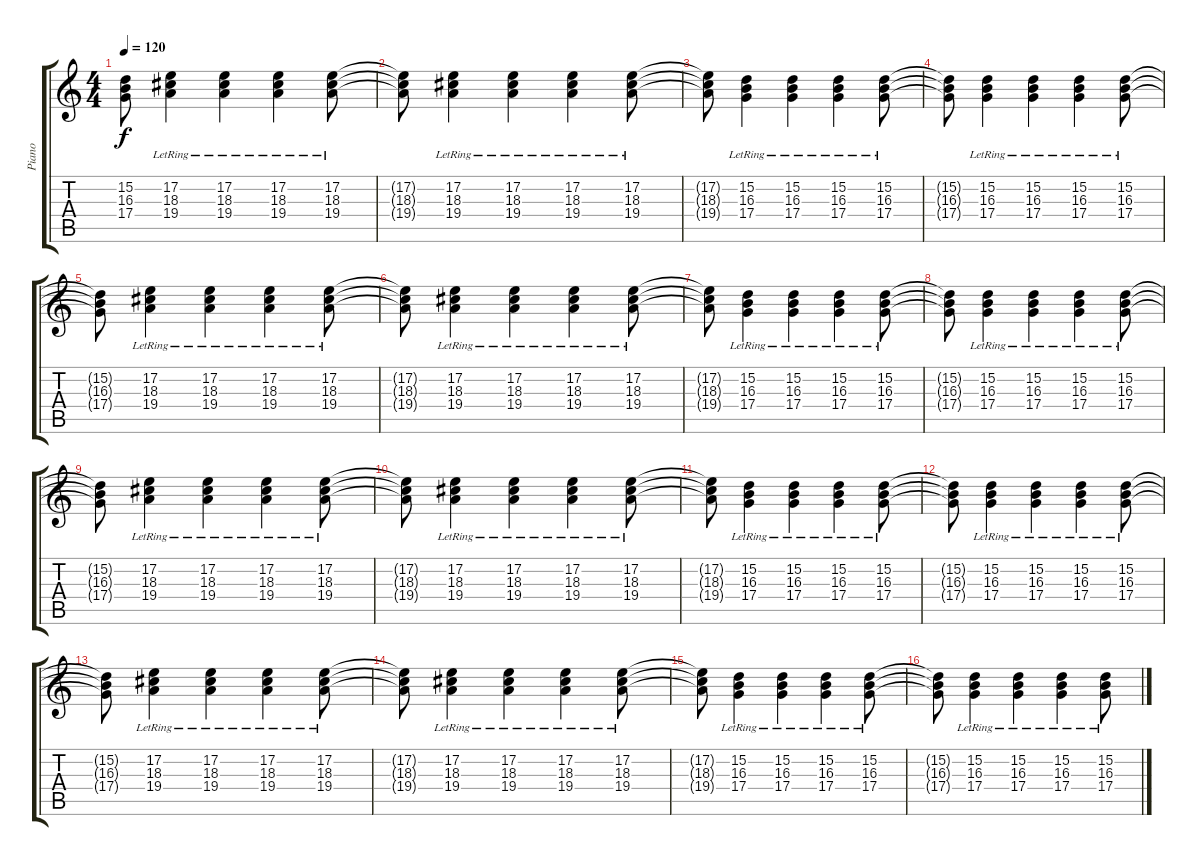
\track ("Piano" "Piano") {instrument acousticgrandpiano}
\staff {score tabs}
\tuning (E4 B3 G3 D3 A2 E2) {hide}
\ts (4 4)
\tempo 120
\clef g2
\ks c
(15.2{t} 16.3{t} 17.4{t}).8{dy f} (17.2{lr} 18.3{lr} 19.4{lr}).4 (17.2{lr} 18.3{lr} 19.4{lr}).4 (17.2{lr} 18.3{lr} 19.4{lr}).4 (17.2{lr} 18.3{lr} 19.4{lr}).8 |
(17.2{t} 18.3{t} 19.4{t}).8 (17.2{lr} 18.3{lr} 19.4{lr}).4 (17.2{lr} 18.3{lr} 19.4{lr}).4 (17.2{lr} 18.3{lr} 19.4{lr}).4 (17.2{lr} 18.3{lr} 19.4{lr}).8 |
(17.2{t} 18.3{t} 19.4{t}).8 (15.2{lr} 16.3{lr} 17.4{lr}).4 (15.2{lr} 16.3{lr} 17.4{lr}).4 (15.2{lr} 16.3{lr} 17.4{lr}).4 (15.2{lr} 16.3{lr} 17.4{lr}).8 |
(15.2{t} 16.3{t} 17.4{t}).8 (15.2{lr} 16.3{lr} 17.4{lr}).4 (15.2{lr} 16.3{lr} 17.4{lr}).4 (15.2{lr} 16.3{lr} 17.4{lr}).4 (15.2{lr} 16.3{lr} 17.4{lr}).8 |
(15.2{t} 16.3{t} 17.4{t}).8 (17.2{lr} 18.3{lr} 19.4{lr}).4 (17.2{lr} 18.3{lr} 19.4{lr}).4 (17.2{lr} 18.3{lr} 19.4{lr}).4 (17.2{lr} 18.3{lr} 19.4{lr}).8 |
(17.2{t} 18.3{t} 19.4{t}).8 (17.2{lr} 18.3{lr} 19.4{lr}).4 (17.2{lr} 18.3{lr} 19.4{lr}).4 (17.2{lr} 18.3{lr} 19.4{lr}).4 (17.2{lr} 18.3{lr} 19.4{lr}).8 |
(17.2{t} 18.3{t} 19.4{t}).8 (15.2{lr} 16.3{lr} 17.4{lr}).4 (15.2{lr} 16.3{lr} 17.4{lr}).4 (15.2{lr} 16.3{lr} 17.4{lr}).4 (15.2{lr} 16.3{lr} 17.4{lr}).8 |
(15.2{t} 16.3{t} 17.4{t}).8 (15.2{lr} 16.3{lr} 17.4{lr}).4 (15.2{lr} 16.3{lr} 17.4{lr}).4 (15.2{lr} 16.3{lr} 17.4{lr}).4 (15.2{lr} 16.3{lr} 17.4{lr}).8 |
(15.2{t} 16.3{t} 17.4{t}).8 (17.2{lr} 18.3{lr} 19.4{lr}).4 (17.2{lr} 18.3{lr} 19.4{lr}).4 (17.2{lr} 18.3{lr} 19.4{lr}).4 (17.2{lr} 18.3{lr} 19.4{lr}).8 |
(17.2{t} 18.3{t} 19.4{t}).8 (17.2{lr} 18.3{lr} 19.4{lr}).4 (17.2{lr} 18.3{lr} 19.4{lr}).4 (17.2{lr} 18.3{lr} 19.4{lr}).4 (17.2{lr} 18.3{lr} 19.4{lr}).8 |
(17.2{t} 18.3{t} 19.4{t}).8 (15.2{lr} 16.3{lr} 17.4{lr}).4 (15.2{lr} 16.3{lr} 17.4{lr}).4 (15.2{lr} 16.3{lr} 17.4{lr}).4 (15.2{lr} 16.3{lr} 17.4{lr}).8 |
(15.2{t} 16.3{t} 17.4{t}).8 (15.2{lr} 16.3{lr} 17.4{lr}).4 (15.2{lr} 16.3{lr} 17.4{lr}).4 (15.2{lr} 16.3{lr} 17.4{lr}).4 (15.2{lr} 16.3{lr} 17.4{lr}).8 |
(15.2{t} 16.3{t} 17.4{t}).8 (17.2{lr} 18.3{lr} 19.4{lr}).4 (17.2{lr} 18.3{lr} 19.4{lr}).4 (17.2{lr} 18.3{lr} 19.4{lr}).4 (17.2{lr} 18.3{lr} 19.4{lr}).8 |
(17.2{t} 18.3{t} 19.4{t}).8 (17.2{lr} 18.3{lr} 19.4{lr}).4 (17.2{lr} 18.3{lr} 19.4{lr}).4 (17.2{lr} 18.3{lr} 19.4{lr}).4 (17.2{lr} 18.3{lr} 19.4{lr}).8 |
(17.2{t} 18.3{t} 19.4{t}).8 (15.2{lr} 16.3{lr} 17.4{lr}).4 (15.2{lr} 16.3{lr} 17.4{lr}).4 (15.2{lr} 16.3{lr} 17.4{lr}).4 (15.2{lr} 16.3{lr} 17.4{lr}).8 |
(15.2{t} 16.3{t} 17.4{t}).8 (15.2{lr} 16.3{lr} 17.4{lr}).4 (15.2{lr} 16.3{lr} 17.4{lr}).4 (15.2{lr} 16.3{lr} 17.4{lr}).4 (15.2{lr} 16.3{lr} 17.4{lr}).8
